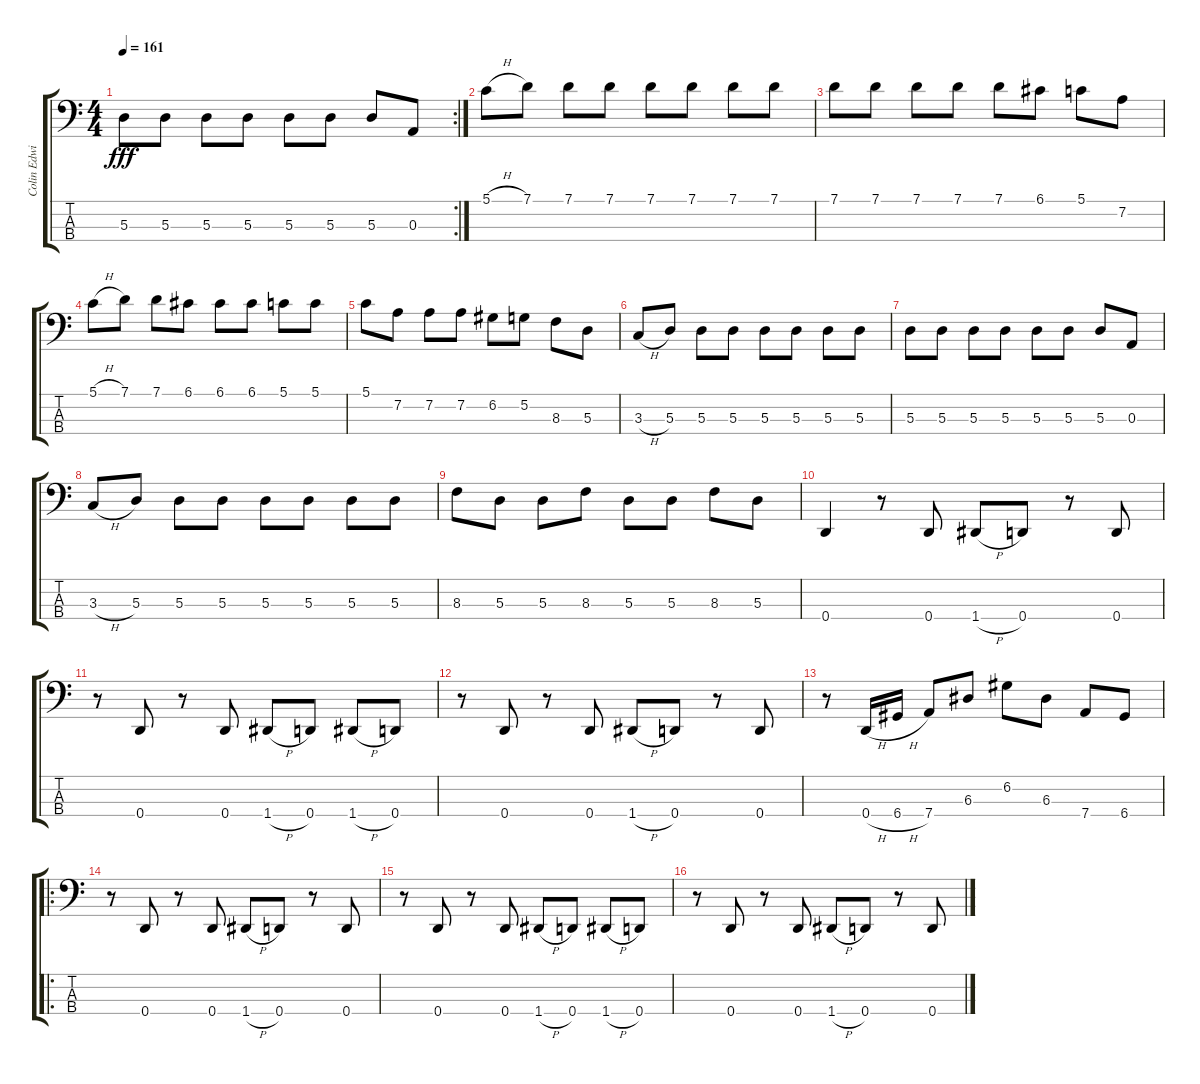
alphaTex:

\track ("Colin Edwin (Bass)" "Colin Edwi") {instrument electricbassfinger}
\staff {score tabs}
\tuning (G2 D2 A1 D1) {hide}
\rc 2
\ts (4 4)
\tempo 161
\clef f4
\ks c
5.3.8{dy fff} 5.3.8 5.3.8 5.3.8 5.3.8 5.3.8 5.3.8 0.3.8 |
5.1{h}.8 7.1.8 7.1.8 7.1.8 7.1.8 7.1.8 7.1.8 7.1.8 |
7.1.8 7.1.8 7.1.8 7.1.8 7.1.8 6.1.8 5.1.8 7.2.8 |
5.1{h}.8 7.1.8 7.1.8 6.1.8 6.1.8 6.1.8 5.1.8 5.1.8 |
5.1.8 7.2.8 7.2.8 7.2.8 6.2.8 5.2.8 8.3.8 5.3.8 |
3.3{h}.8{volume 16} 5.3.8 5.3.8 5.3.8 5.3.8 5.3.8 5.3.8 5.3.8 |
5.3.8 5.3.8 5.3.8 5.3.8 5.3.8 5.3.8 5.3.8 0.3.8 |
3.3{h}.8{volume 16} 5.3.8 5.3.8 5.3.8 5.3.8 5.3.8 5.3.8 5.3.8 |
8.3.8 5.3.8 5.3.8 8.3.8 5.3.8 5.3.8 8.3.8 5.3.8 |
0.4.4 r.8 0.4.8 1.4{h}.8 0.4.8 r.8 0.4.8 |
r.8 0.4.8 r.8 0.4.8 1.4{h}.8 0.4.8 1.4{h}.8 0.4.8 |
r.8 0.4.8 r.8 0.4.8 1.4{h}.8 0.4.8 r.8 0.4.8 |
r.8 0.4{h}.16 6.4{h}.16 7.4.8 6.3.8 6.2.8 6.3.8 7.4.8 6.4.8 |
\ro
r.8 0.4.8 r.8 0.4.8 1.4{h}.8 0.4.8 r.8 0.4.8 |
r.8 0.4.8 r.8 0.4.8 1.4{h}.8 0.4.8 1.4{h}.8 0.4.8 |
r.8 0.4.8 r.8 0.4.8 1.4{h}.8 0.4.8 r.8 0.4.8
